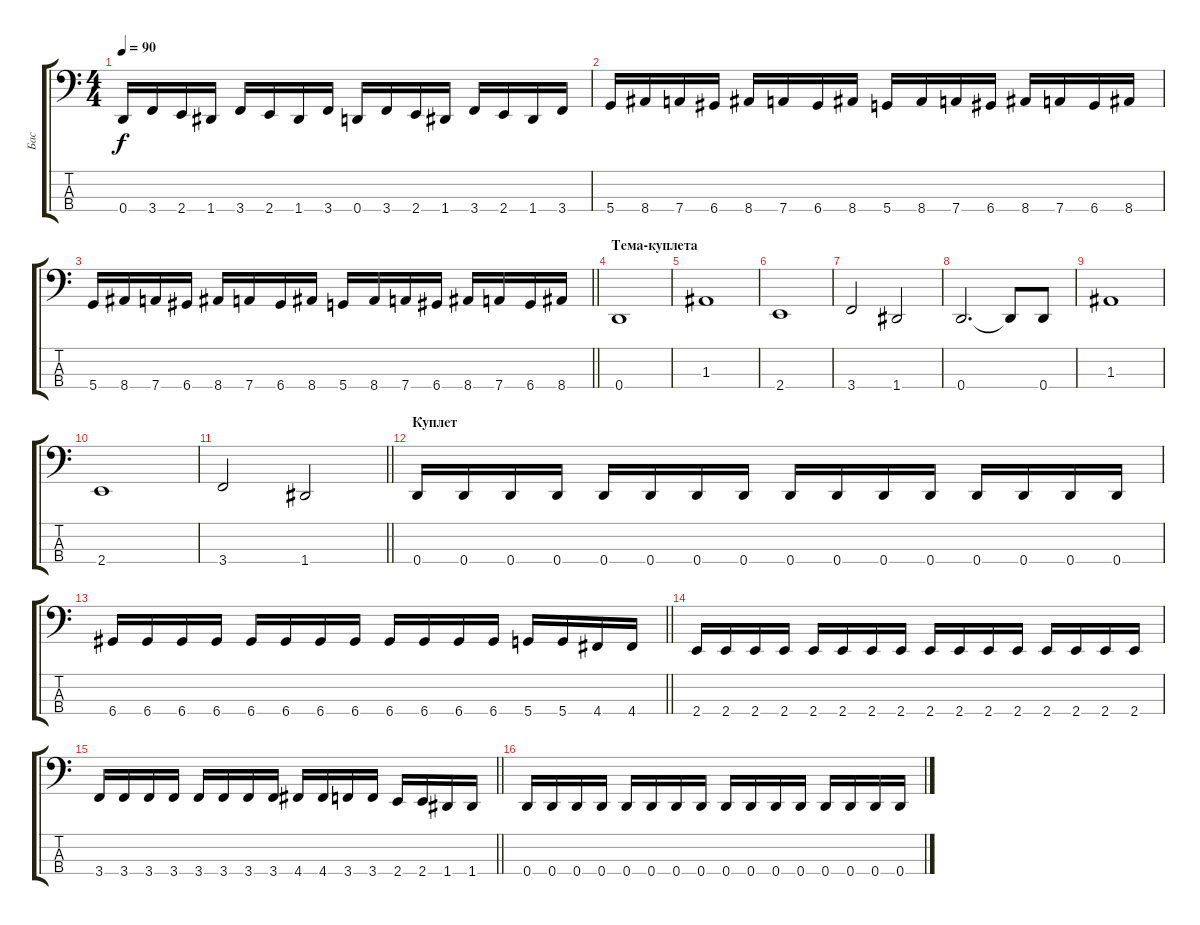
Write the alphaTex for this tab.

\track ("Бас" "Бас") {instrument electricbasspick}
\staff {score tabs}
\tuning (G2 D2 A1 D1) {hide}
\ts (4 4)
\tempo 90
\clef f4
\ks c
0.4.16{dy f} 3.4.16 2.4.16 1.4.16 3.4.16 2.4.16 1.4.16 3.4.16 0.4.16 3.4.16 2.4.16 1.4.16 3.4.16 2.4.16 1.4.16 3.4.16 |
5.4.16 8.4.16 7.4.16 6.4.16 8.4.16 7.4.16 6.4.16 8.4.16 5.4.16 8.4.16 7.4.16 6.4.16 8.4.16 7.4.16 6.4.16 8.4.16 |
\barLineRight lightlight
5.4.16 8.4.16 7.4.16 6.4.16 8.4.16 7.4.16 6.4.16 8.4.16 5.4.16 8.4.16 7.4.16 6.4.16 8.4.16 7.4.16 6.4.16 8.4.16 |
\section ("" "Тема-куплета")
0.4.1 |
1.3.1 |
2.4.1 |
3.4.2 1.4.2 |
0.4.2{d} 0.4{t}.8 0.4.8 |
1.3.1 |
2.4.1 |
\barLineRight lightlight
3.4.2 1.4.2 |
\section ("" "Куплет")
0.4.16 0.4.16 0.4.16 0.4.16 0.4.16 0.4.16 0.4.16 0.4.16 0.4.16 0.4.16 0.4.16 0.4.16 0.4.16 0.4.16 0.4.16 0.4.16 |
\barLineRight lightlight
6.4.16 6.4.16 6.4.16 6.4.16 6.4.16 6.4.16 6.4.16 6.4.16 6.4.16 6.4.16 6.4.16 6.4.16 5.4.16 5.4.16 4.4.16 4.4.16 |
2.4.16 2.4.16 2.4.16 2.4.16 2.4.16 2.4.16 2.4.16 2.4.16 2.4.16 2.4.16 2.4.16 2.4.16 2.4.16 2.4.16 2.4.16 2.4.16 |
\barLineRight lightlight
3.4.16 3.4.16 3.4.16 3.4.16 3.4.16 3.4.16 3.4.16 3.4.16 4.4.16 4.4.16 3.4.16 3.4.16 2.4.16 2.4.16 1.4.16 1.4.16 |
0.4.16 0.4.16 0.4.16 0.4.16 0.4.16 0.4.16 0.4.16 0.4.16 0.4.16 0.4.16 0.4.16 0.4.16 0.4.16 0.4.16 0.4.16 0.4.16
